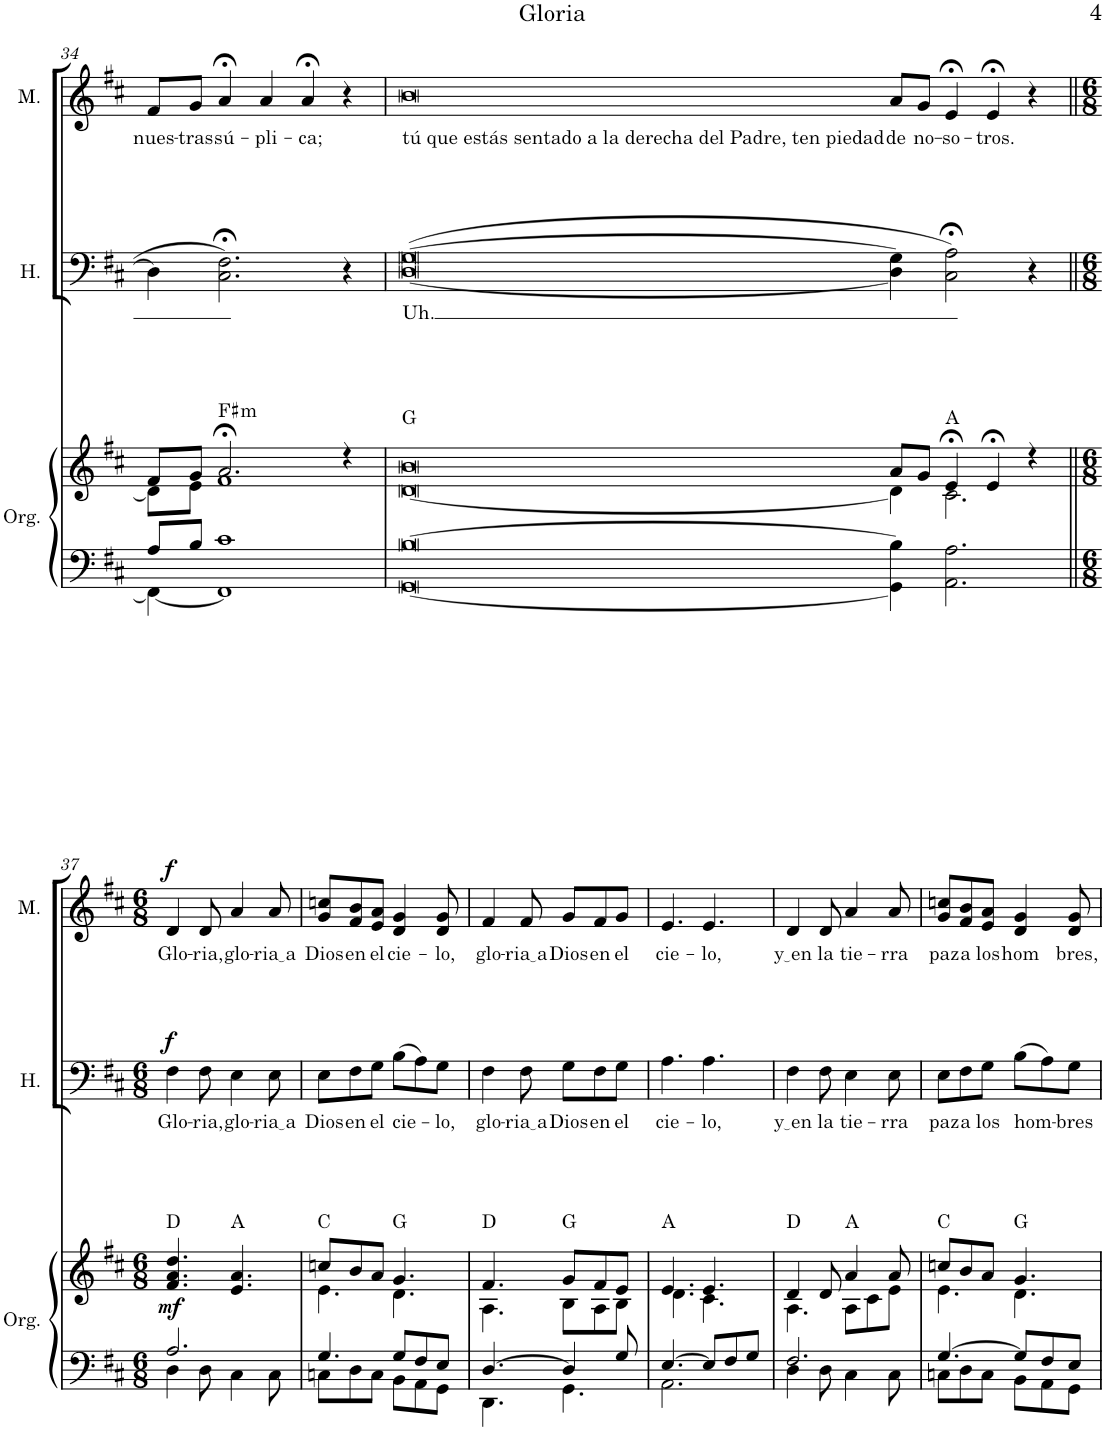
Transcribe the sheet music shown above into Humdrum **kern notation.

**kern	**kern	**dynam	**harte	**kern	**text	**dynam	**kern	**text	**dynam
*part3	*part3	*part3	*part3	*part2	*part2	*part2	*part1	*part1	*part1
*staff4	*staff3	*staff3/4	*	*staff2	*staff2	*staff2	*staff1	*staff1	*staff1
*I"Órgano	*	*	*	*I"Hombres	*	*	*I"Mujeres	*	*
*	*	*	*	*I'H.	*	*	*I'M.	*	*
!!LO:PB:g=z
*clefF4	*clefG2	*	*	*clefF4	*	*	*clefG2	*	*
*k[f#c#]	*k[f#c#]	*	*	*k[f#c#]	*	*	*k[f#c#]	*	*
*M5/4	*M5/4	*	*	*M5/4	*	*	*M5/4	*	*
=34	=34	=34	=34	=34	=34	=34	=34	=34	=34
*^	*^	*	*	*	*	*	*	*	*
!	!	!	!	!	!	!	!	!	!	!LO:LY:b	!
8A/L	4FF#\_	8f#/L	8d\L]	.	.	4D\]	.	.	8f#/L	nues-	.
!	!	!	!	!	!	!	!	!	!	!LO:LY:b	!
8B/J	.	8g/J	8e\J	.	.	.	.	.	8g/J	-tras	.
!	!	!	!	!	!LO:H:kt=m	!	!	!	!	!LO:LY:b	!
1c#	1FF#]	2.a;</	1f#	.	F#:min	2.C#\;< 2.F#\;<	.	.	4a;</	sú-	.
!	!	!	!	!	!	!	!	!	!	!LO:LY:b	!
.	.	.	.	.	.	.	.	.	4a/	-pli-	.
!	!	!	!	!	!	!	!	!	!	!LO:LY:b	!
.	.	.	.	.	.	.	.	.	4a;</	-ca;	.
.	.	4r	.	.	.	4r	.	.	4r	.	.
*v	*v	*	*	*	*	*	*	*	*	*	*
*	*v	*v	*	*	*	*	*	*	*	*
=35	=35	=35	=35	=35	=35	=35	=35	=35	=35
*M4/4	*M4/4	*	*	*M4/4	*	*	*M4/4	*	*
!	!	!	!	!	!LO:LY:b	!	!	!LO:LY:b	!
[1GG [1B	[1d 1b	.	G:maj	([1D [1G	Uh.	.	1b	-tú que estás sentado a la derecha del Padre, ten piedad	.
=36-	=36-	=36-	=36-	=36-	=36-	=36-	=36-	=36-	=36-
*	*^	*	*	*	*	*	*	*	*
!	!	!	!	!	!	!	!	!	!LO:LY:b	!
4GG\] 4B\]	8a/L	4d\]	.	.	4D\] 4G\]	.	.	8a/L	de	.
!	!	!	!	!	!	!	!	!	!LO:LY:b	!
.	8g/J	.	.	.	.	.	.	8g/J	no-	.
!	!	!	!	!	!	!	!	!	!LO:LY:b	!
2.AA\ 2.A\	4e;</	2.c#\	.	A:maj	2C#\;< 2A\;<)	.	.	4e;</	-so-	.
!	!	!	!	!	!	!	!	!	!LO:LY:b	!
.	4e;</	.	.	.	.	.	.	4e;</	-tros.	.
.	4r	.	.	.	4r	.	.	4r	.	.
*	*v	*v	*	*	*	*	*	*	*	*
!!LO:LB:g=z
=37||	=37||	=37||	=37||	=37||	=37||	=37||	=37||	=37||	=37||
*M6/8	*M6/8	*	*	*M6/8	*	*	*M6/8	*	*
*^	*	*	*	*	*	*	*	*	*
!	!	!	!LO:DY:b	!	!	!LO:LY:b	!LO:DY:a	!	!LO:LY:b	!LO:DY:a
2.A/	4D\	4.f#/ 4.a/ 4.dd/	mf	D:maj	4F#\	Glo-	f	4d/	Glo-	f
!	!	!	!	!	!	!LO:LY:b	!	!	!LO:LY:b	!
.	8D\	.	.	.	8F#\	-ria,	.	8d/	-ria,	.
!	!	!	!	!	!	!LO:LY:b	!	!	!LO:LY:b	!
.	4C#\	4.e/ 4.a/	.	A:maj	4E\	glo-	.	4a/	glo-	.
!	!	!	!	!	!	!LO:LY:b	!	!	!LO:LY:b	!
.	8C#\	.	.	.	8E\	ria a	.	8a/	ria a	.
=38	=38	=38	=38	=38	=38	=38	=38	=38	=38	=38
*	*	*^	*	*	*	*	*	*	*	*
!	!	!	!	!	!	!	!LO:LY:b	!	!	!LO:LY:b	!
4.G/	8Cn\L	8ccn/L	4.e\	.	C:maj	8E\L	Dios	.	8g/ 8ccn/L	Dios	.
!	!	!	!	!	!	!	!LO:LY:b	!	!	!LO:LY:b	!
.	8D\	8b/	.	.	.	8F#\	en	.	8f#/ 8b/	en	.
!	!	!	!	!	!	!	!LO:LY:b	!	!	!LO:LY:b	!
.	8C\J	8a/J	.	.	.	8G\J	el	.	8e/ 8a/J	el	.
!	!	!	!	!	!	!	!LO:LY:b	!	!	!LO:LY:b	!
8G/L	8BB\L	4.g/	4.d\	.	G:maj	(8B\L	cie-	.	4d/ 4g/	cie-	.
8F#/	8AA\	.	.	.	.	8A\)	.	.	.	.	.
!	!	!	!	!	!	!	!LO:LY:b	!	!	!LO:LY:b	!
8E/J	8GG\J	.	.	.	.	8G\J	-lo,	.	8d/ 8g/	-lo,	.
=39	=39	=39	=39	=39	=39	=39	=39	=39	=39	=39	=39
!	!	!	!	!	!	!	!LO:LY:b	!	!	!LO:LY:b	!
[4.D/	4.DD\	4.f#/	4.A\	.	D:maj	4F#\	glo-	.	4f#/	glo-	.
!	!	!	!	!	!	!	!LO:LY:b	!	!	!LO:LY:b	!
.	.	.	.	.	.	8F#\	ria a	.	8f#/	ria a	.
!	!	!	!	!	!	!	!LO:LY:b	!	!	!LO:LY:b	!
4D/]	4.GG\	8g/L	8B\L	.	G:maj	8G\L	Dios	.	8g/L	Dios	.
!	!	!	!	!	!	!	!LO:LY:b	!	!	!LO:LY:b	!
.	.	8f#/	8A\	.	.	8F#\	en	.	8f#/	en	.
!	!	!	!	!	!	!	!LO:LY:b	!	!	!LO:LY:b	!
8G/	.	8e/J	8B\J	.	.	8G\J	el	.	8g/J	el	.
=40	=40	=40	=40	=40	=40	=40	=40	=40	=40	=40	=40
!	!	!	!	!	!	!	!LO:LY:b	!	!	!LO:LY:b	!
[4.E/	2.AA\	4.e/	4.d\	.	A:maj	4.A\	cie-	.	4.e/	cie-	.
!	!	!	!	!	!	!	!LO:LY:b	!	!	!LO:LY:b	!
8E/L]	.	4.e/	4.c#\	.	.	4.A\	-lo,	.	4.e/	-lo,	.
8F#/	.	.	.	.	.	.	.	.	.	.	.
8G/J	.	.	.	.	.	.	.	.	.	.	.
=41	=41	=41	=41	=41	=41	=41	=41	=41	=41	=41	=41
!	!	!	!	!	!	!	!LO:LY:b	!	!	!LO:LY:b	!
2.F#/	4D\	4d/	4.A\	.	D:maj	4F#\	y en	.	4d/	y en	.
!	!	!	!	!	!	!	!LO:LY:b	!	!	!LO:LY:b	!
.	8D\	8d/	.	.	.	8F#\	la	.	8d/	la	.
!	!	!	!	!	!	!	!LO:LY:b	!	!	!LO:LY:b	!
.	4C#\	4a/	8A\L	.	A:maj	4E\	tie-	.	4a/	tie-	.
.	.	.	8c#\	.	.	.	.	.	.	.	.
!	!	!	!	!	!	!	!LO:LY:b	!	!	!LO:LY:b	!
.	8C#\	8a/	8e\J	.	.	8E\	-rra	.	8a/	-rra	.
=42	=42	=42	=42	=42	=42	=42	=42	=42	=42	=42	=42
!	!	!	!	!	!	!	!LO:LY:b	!	!	!LO:LY:b	!
[4.G/	8Cn\L	8ccn/L	4.e\	.	C:maj	8E\L	paz	.	8g/ 8ccn/L	paz	.
!	!	!	!	!	!	!	!LO:LY:b	!	!	!LO:LY:b	!
.	8D\	8b/	.	.	.	8F#\	a	.	8f#/ 8b/	a	.
!	!	!	!	!	!	!	!LO:LY:b	!	!	!LO:LY:b	!
.	8C\J	8a/J	.	.	.	8G\J	los	.	8e/ 8a/J	los	.
!	!	!	!	!	!	!	!LO:LY:b	!	!	!LO:LY:b	!
8G/L]	8BB\L	4.g/	4.d\	.	G:maj	(8B\L	hom-	.	4d/ 4g/	hom	.
8F#/	8AA\	.	.	.	.	8A\)	.	.	.	.	.
!	!	!	!	!	!	!	!LO:LY:b	!	!	!LO:LY:b	!
8E/J	8GG\J	.	.	.	.	8G\J	-bres	.	8d/ 8g/	-bres,	.
*v	*v	*	*	*	*	*	*	*	*	*	*
*	*v	*v	*	*	*	*	*	*	*	*
=	=	=	=	=	=	=	=	=	=
*-	*-	*-	*-	*-	*-	*-	*-	*-	*-
